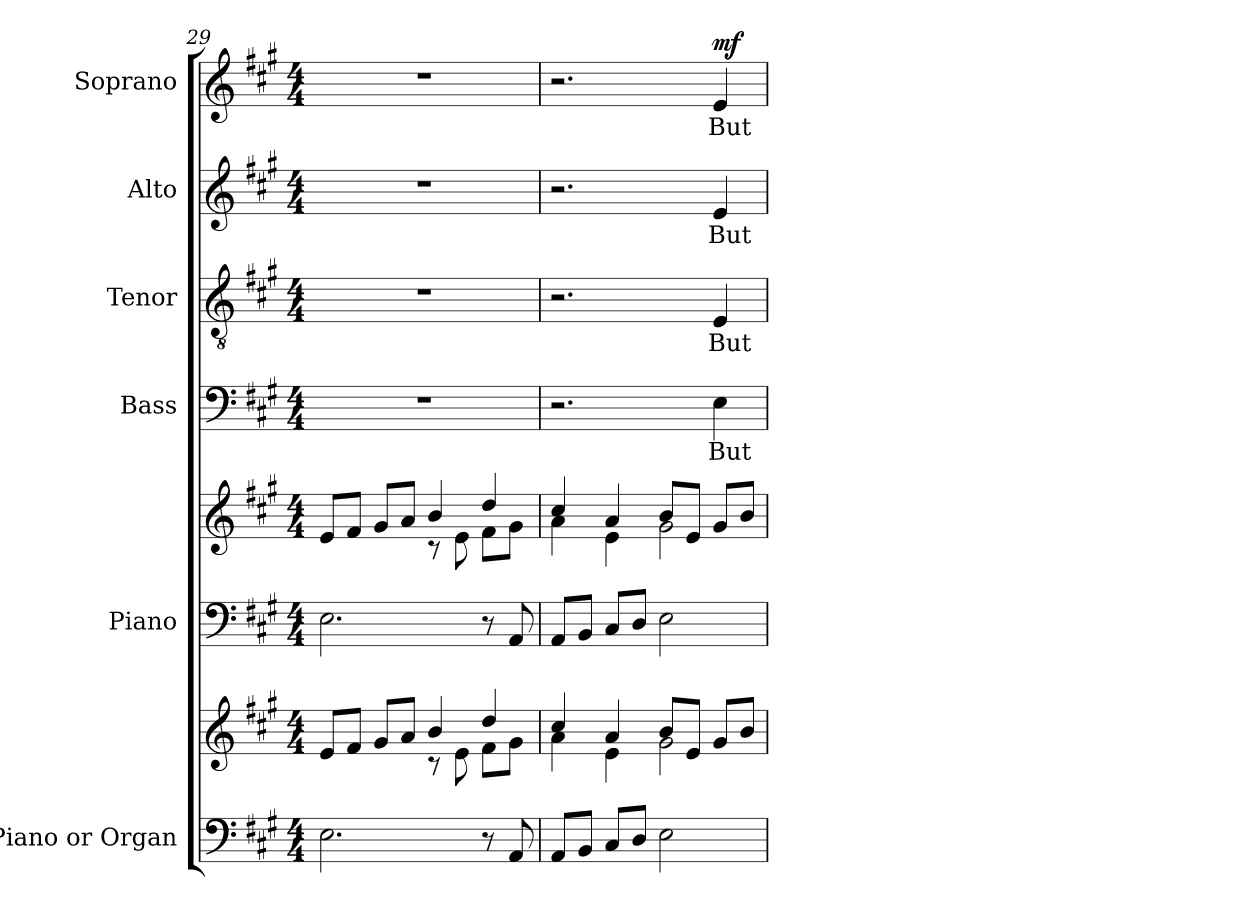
**kern	**kern	**kern	**kern	**kern	**text	**kern	**text	**kern	**text	**kern	**text	**dynam
*part6	*part6	*part5	*part5	*part4	*part4	*part3	*part3	*part2	*part2	*part1	*part1	*part1
*staff8	*staff7	*staff6	*staff5	*staff4	*staff4	*staff3	*staff3	*staff2	*staff2	*staff1	*staff1	*staff1
*I"Piano or Organ	*	*I"Piano	*	*I"Bass	*	*I"Tenor	*	*I"Alto	*	*I"Soprano	*	*
*I'Pno.	*	*I'Pno.	*	*I'B.	*	*I'T.	*	*I'A.	*	*I'S.	*	*
*clefF4	*clefG2	*clefF4	*clefG2	*clefF4	*	*clefGv2	*	*clefG2	*	*clefG2	*	*
*	*	*	*	*	*	*ITrd7c12	*	*	*	*	*	*
*k[f#c#g#]	*k[f#c#g#]	*k[f#c#g#]	*k[f#c#g#]	*k[f#c#g#]	*	*k[f#c#g#]	*	*k[f#c#g#]	*	*k[f#c#g#]	*	*
*A:	*A:	*A:	*A:	*A:	*	*A:	*	*A:	*	*A:	*	*
*M4/4	*M4/4	*M4/4	*M4/4	*M4/4	*	*M4/4	*	*M4/4	*	*M4/4	*	*
=29	=29	=29	=29	=29	=29	=29	=29	=29	=29	=29	=29	=29
*	*^	*	*^	*	*	*	*	*	*	*	*	*
2.Ei\	8ei/L	2ryy	2.Ei\	8ei/L	2ryy	1r	.	1r	.	1r	.	1r	.	.
.	8f#i/J	.	.	8f#i/J	.	.	.	.	.	.	.	.	.	.
.	8g#i/L	.	.	8g#i/L	.	.	.	.	.	.	.	.	.	.
.	8ai/J	.	.	8ai/J	.	.	.	.	.	.	.	.	.	.
.	4bi/	8r	.	4bi/	8r	.	.	.	.	.	.	.	.	.
.	.	8ei\	.	.	8ei\	.	.	.	.	.	.	.	.	.
8r	4ddi/	8f#i\L	8r	4ddi/	8f#i\L	.	.	.	.	.	.	.	.	.
8AAi/	.	8g#i\J	8AAi/	.	8g#i\J	.	.	.	.	.	.	.	.	.
!!LO:LB:g=z
=30	=30	=30	=30	=30	=30	=30	=30	=30	=30	=30	=30	=30	=30	=30
8AAi/L	4cc#i/	4ai\	8AAi/L	4cc#i/	4ai\	2.r	.	2.r	.	2.r	.	2.r	.	.
8BBi/J	.	.	8BBi/J	.	.	.	.	.	.	.	.	.	.	.
8C#i/L	4ai/	4ei\	8C#i/L	4ai/	4ei\	.	.	.	.	.	.	.	.	.
8Di/J	.	.	8Di/J	.	.	.	.	.	.	.	.	.	.	.
2Ei\	8bi/L	2g#i\	2Ei\	8bi/L	2g#i\	.	.	.	.	.	.	.	.	.
.	8ei/J	.	.	8ei/J	.	.	.	.	.	.	.	.	.	.
!	!	!	!	!	!	!	!LO:LY:b:color=#000000	!	!	!	!	!	!	!
!	!	!	!	!	!	!	!	!	!LO:LY:b:color=#000000	!	!	!	!	!
!	!	!	!	!	!	!	!	!	!	!	!LO:LY:b:color=#000000	!	!	!
!	!	!	!	!	!	!	!	!	!	!	!	!	!LO:LY:b:color=#000000	!
.	8g#i/L	.	.	8g#i/L	.	4Ei\	But	4EEi/	But	4ei/	But	4ei/	But	mf
.	8bi/J	.	.	8bi/J	.	.	.	.	.	.	.	.	.	.
*	*v	*v	*	*v	*v	*	*	*	*	*	*	*	*	*
=	=	=	=	=	=	=	=	=	=	=	=	=
*-	*-	*-	*-	*-	*-	*-	*-	*-	*-	*-	*-	*-
